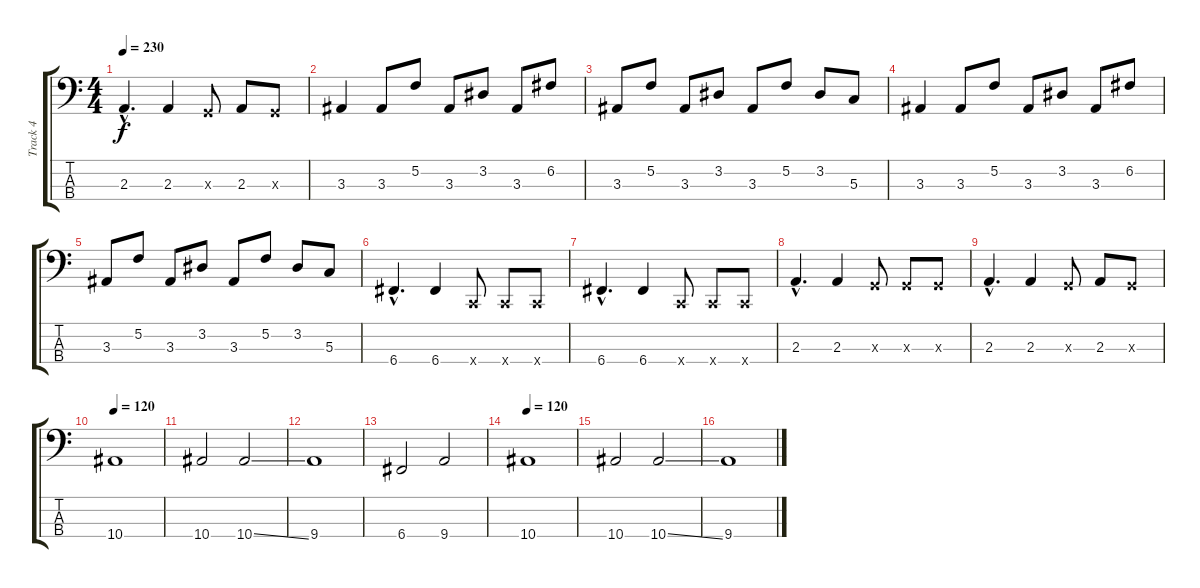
\track ("Track 4" "Track 4") {instrument electricbasspick}
\staff {score tabs}
\tuning (F2 C2 G1 C1) {hide}
\ts (4 4)
\tempo 230
\clef f4
\ks c
2.3{hac}.4{d dy f} 2.3.4 0.3{x}.8 2.3.8 0.3{x}.8 |
3.3.4 3.3.8 5.2.8 3.3.8 3.2.8 3.3.8 6.2.8 |
3.3.8 5.2.8 3.3.8 3.2.8 3.3.8 5.2.8 3.2.8 5.3.8 |
3.3.4 3.3.8 5.2.8 3.3.8 3.2.8 3.3.8 6.2.8 |
3.3.8 5.2.8 3.3.8 3.2.8 3.3.8 5.2.8 3.2.8 5.3.8 |
6.4{hac}.4{d} 6.4.4 0.4{x}.8 0.4{x}.8 0.4{x}.8 |
6.4{hac}.4{d} 6.4.4 0.4{x}.8 0.4{x}.8 0.4{x}.8 |
2.3{hac}.4{d} 2.3.4 0.3{x}.8 0.3{x}.8 0.3{x}.8 |
2.3{hac}.4{d} 2.3.4 0.3{x}.8 2.3.8 0.3{x}.8 |
\tempo 120
10.4.1 |
10.4.2 10.4{ss}.2 |
9.4.1 |
6.4.2 9.4.2 |
\tempo 120
10.4.1 |
10.4.2 10.4{ss}.2 |
9.4.1
